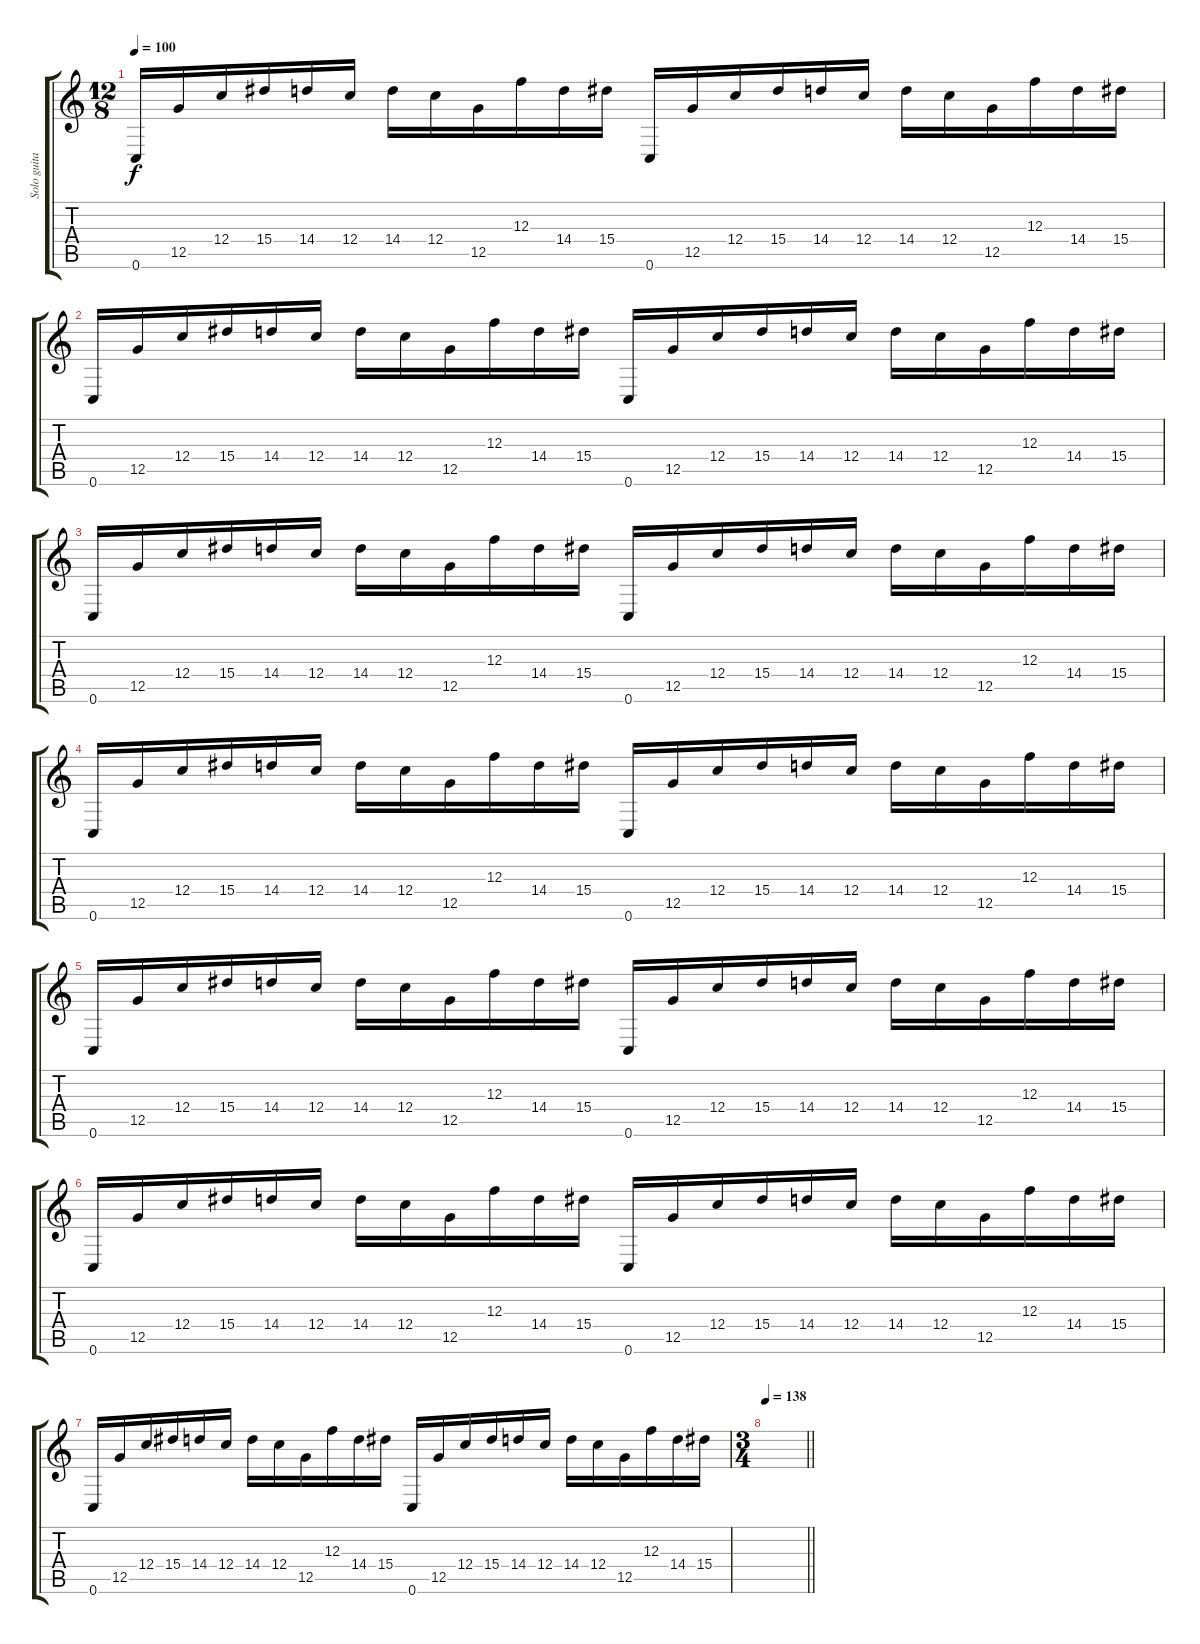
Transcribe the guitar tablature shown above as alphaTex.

\track ("Solo guitar" "Solo guita") {instrument distortionguitar}
\staff {score tabs}
\tuning (D4 A3 F3 C3 G2 C2) {hide}
\ts (12 8)
\tempo 100
\clef g2
\ks c
0.6.16{dy f} 12.5.16 12.4.16 15.4.16 14.4.16 12.4.16 14.4.16 12.4.16 12.5.16 12.3.16 14.4.16 15.4.16 0.6.16 12.5.16 12.4.16 15.4.16 14.4.16 12.4.16 14.4.16 12.4.16 12.5.16 12.3.16 14.4.16 15.4.16 |
0.6.16 12.5.16 12.4.16 15.4.16 14.4.16 12.4.16 14.4.16 12.4.16 12.5.16 12.3.16 14.4.16 15.4.16 0.6.16 12.5.16 12.4.16 15.4.16 14.4.16 12.4.16 14.4.16 12.4.16 12.5.16 12.3.16 14.4.16 15.4.16 |
0.6.16 12.5.16 12.4.16 15.4.16 14.4.16 12.4.16 14.4.16 12.4.16 12.5.16 12.3.16 14.4.16 15.4.16 0.6.16 12.5.16 12.4.16 15.4.16 14.4.16 12.4.16 14.4.16 12.4.16 12.5.16 12.3.16 14.4.16 15.4.16 |
0.6.16 12.5.16 12.4.16 15.4.16 14.4.16 12.4.16 14.4.16 12.4.16 12.5.16 12.3.16 14.4.16 15.4.16 0.6.16 12.5.16 12.4.16 15.4.16 14.4.16 12.4.16 14.4.16 12.4.16 12.5.16 12.3.16 14.4.16 15.4.16 |
0.6.16 12.5.16 12.4.16 15.4.16 14.4.16 12.4.16 14.4.16 12.4.16 12.5.16 12.3.16 14.4.16 15.4.16 0.6.16 12.5.16 12.4.16 15.4.16 14.4.16 12.4.16 14.4.16 12.4.16 12.5.16 12.3.16 14.4.16 15.4.16 |
0.6.16 12.5.16 12.4.16 15.4.16 14.4.16 12.4.16 14.4.16 12.4.16 12.5.16 12.3.16 14.4.16 15.4.16 0.6.16 12.5.16 12.4.16 15.4.16 14.4.16 12.4.16 14.4.16 12.4.16 12.5.16 12.3.16 14.4.16 15.4.16 |
0.6.16 12.5.16 12.4.16 15.4.16 14.4.16 12.4.16 14.4.16 12.4.16 12.5.16 12.3.16 14.4.16 15.4.16 0.6.16 12.5.16 12.4.16 15.4.16 14.4.16 12.4.16 14.4.16 12.4.16 12.5.16 12.3.16 14.4.16 15.4.16 |
\ts (3 4)
\tempo 138
\barLineRight lightlight
